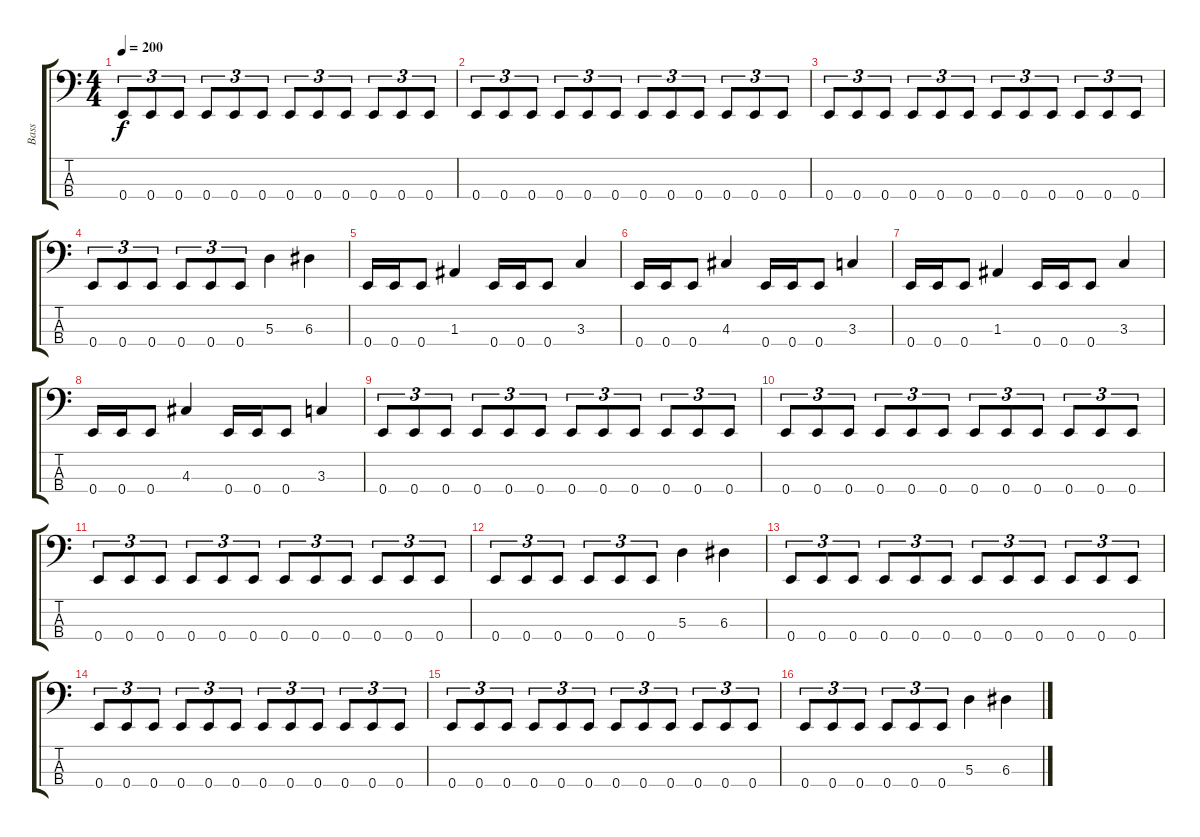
\track ("Bass" "Bass") {instrument electricbasspick}
\staff {score tabs}
\tuning (G2 D2 A1 E1) {hide}
\ts (4 4)
\tempo 200
\clef f4
\ks c
0.4.8{tu (3 2) dy f} 0.4.8{tu (3 2)} 0.4.8{tu (3 2)} 0.4.8{tu (3 2)} 0.4.8{tu (3 2)} 0.4.8{tu (3 2)} 0.4.8{tu (3 2)} 0.4.8{tu (3 2)} 0.4.8{tu (3 2)} 0.4.8{tu (3 2)} 0.4.8{tu (3 2)} 0.4.8{tu (3 2)} |
0.4.8{tu (3 2)} 0.4.8{tu (3 2)} 0.4.8{tu (3 2)} 0.4.8{tu (3 2)} 0.4.8{tu (3 2)} 0.4.8{tu (3 2)} 0.4.8{tu (3 2)} 0.4.8{tu (3 2)} 0.4.8{tu (3 2)} 0.4.8{tu (3 2)} 0.4.8{tu (3 2)} 0.4.8{tu (3 2)} |
0.4.8{tu (3 2)} 0.4.8{tu (3 2)} 0.4.8{tu (3 2)} 0.4.8{tu (3 2)} 0.4.8{tu (3 2)} 0.4.8{tu (3 2)} 0.4.8{tu (3 2)} 0.4.8{tu (3 2)} 0.4.8{tu (3 2)} 0.4.8{tu (3 2)} 0.4.8{tu (3 2)} 0.4.8{tu (3 2)} |
0.4.8{tu (3 2)} 0.4.8{tu (3 2)} 0.4.8{tu (3 2)} 0.4.8{tu (3 2)} 0.4.8{tu (3 2)} 0.4.8{tu (3 2)} 5.3.4 6.3.4 |
0.4.16 0.4.16 0.4.8 1.3.4 0.4.16 0.4.16 0.4.8 3.3.4 |
0.4.16 0.4.16 0.4.8 4.3.4 0.4.16 0.4.16 0.4.8 3.3.4 |
0.4.16 0.4.16 0.4.8 1.3.4 0.4.16 0.4.16 0.4.8 3.3.4 |
0.4.16 0.4.16 0.4.8 4.3.4 0.4.16 0.4.16 0.4.8 3.3.4 |
0.4.8{tu (3 2)} 0.4.8{tu (3 2)} 0.4.8{tu (3 2)} 0.4.8{tu (3 2)} 0.4.8{tu (3 2)} 0.4.8{tu (3 2)} 0.4.8{tu (3 2)} 0.4.8{tu (3 2)} 0.4.8{tu (3 2)} 0.4.8{tu (3 2)} 0.4.8{tu (3 2)} 0.4.8{tu (3 2)} |
0.4.8{tu (3 2)} 0.4.8{tu (3 2)} 0.4.8{tu (3 2)} 0.4.8{tu (3 2)} 0.4.8{tu (3 2)} 0.4.8{tu (3 2)} 0.4.8{tu (3 2)} 0.4.8{tu (3 2)} 0.4.8{tu (3 2)} 0.4.8{tu (3 2)} 0.4.8{tu (3 2)} 0.4.8{tu (3 2)} |
0.4.8{tu (3 2)} 0.4.8{tu (3 2)} 0.4.8{tu (3 2)} 0.4.8{tu (3 2)} 0.4.8{tu (3 2)} 0.4.8{tu (3 2)} 0.4.8{tu (3 2)} 0.4.8{tu (3 2)} 0.4.8{tu (3 2)} 0.4.8{tu (3 2)} 0.4.8{tu (3 2)} 0.4.8{tu (3 2)} |
0.4.8{tu (3 2)} 0.4.8{tu (3 2)} 0.4.8{tu (3 2)} 0.4.8{tu (3 2)} 0.4.8{tu (3 2)} 0.4.8{tu (3 2)} 5.3.4 6.3.4 |
0.4.8{tu (3 2)} 0.4.8{tu (3 2)} 0.4.8{tu (3 2)} 0.4.8{tu (3 2)} 0.4.8{tu (3 2)} 0.4.8{tu (3 2)} 0.4.8{tu (3 2)} 0.4.8{tu (3 2)} 0.4.8{tu (3 2)} 0.4.8{tu (3 2)} 0.4.8{tu (3 2)} 0.4.8{tu (3 2)} |
0.4.8{tu (3 2)} 0.4.8{tu (3 2)} 0.4.8{tu (3 2)} 0.4.8{tu (3 2)} 0.4.8{tu (3 2)} 0.4.8{tu (3 2)} 0.4.8{tu (3 2)} 0.4.8{tu (3 2)} 0.4.8{tu (3 2)} 0.4.8{tu (3 2)} 0.4.8{tu (3 2)} 0.4.8{tu (3 2)} |
0.4.8{tu (3 2)} 0.4.8{tu (3 2)} 0.4.8{tu (3 2)} 0.4.8{tu (3 2)} 0.4.8{tu (3 2)} 0.4.8{tu (3 2)} 0.4.8{tu (3 2)} 0.4.8{tu (3 2)} 0.4.8{tu (3 2)} 0.4.8{tu (3 2)} 0.4.8{tu (3 2)} 0.4.8{tu (3 2)} |
0.4.8{tu (3 2)} 0.4.8{tu (3 2)} 0.4.8{tu (3 2)} 0.4.8{tu (3 2)} 0.4.8{tu (3 2)} 0.4.8{tu (3 2)} 5.3.4 6.3.4
